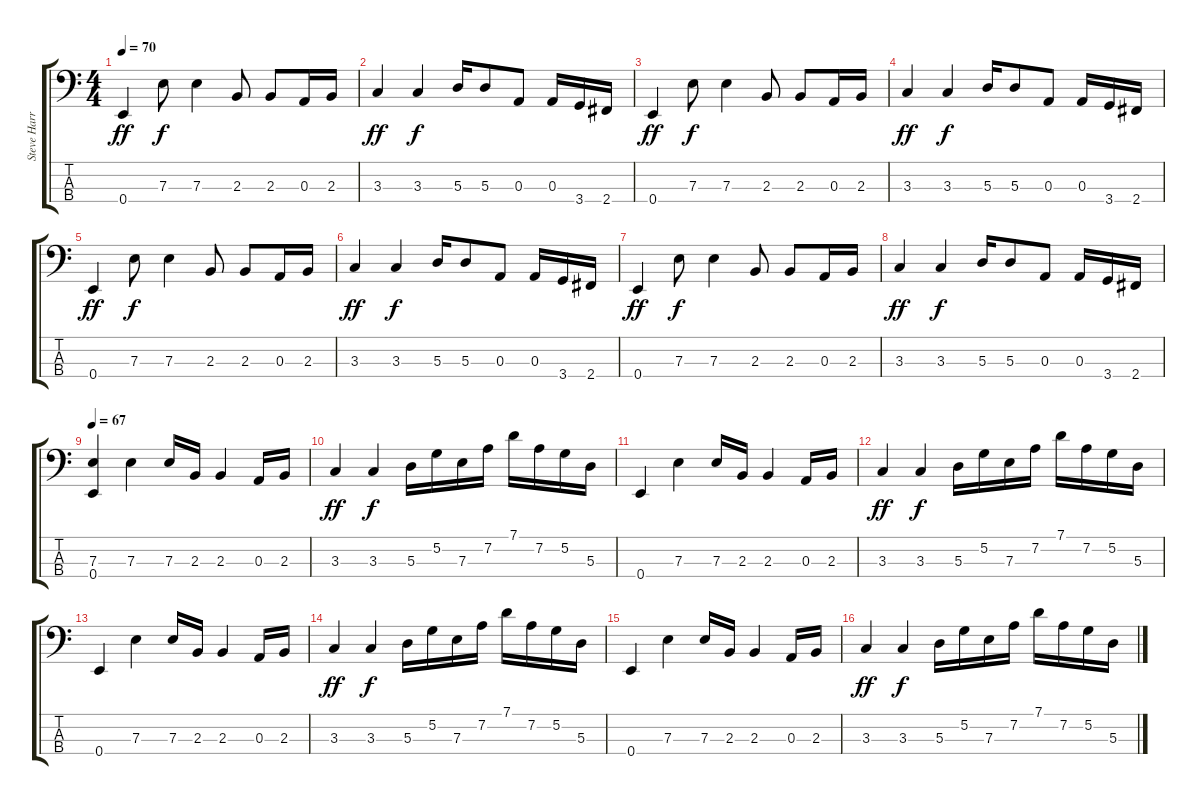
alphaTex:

\track ("Steve Harris" "Steve Harr") {instrument electricbassfinger}
\staff {score tabs}
\tuning (G2 D2 A1 E1) {hide}
\ts (4 4)
\tempo 70
\clef f4
\ks c
0.4.4{dy ff} 7.3.8{dy f} 7.3.4 2.3.8 2.3.8 0.3.16 2.3.16 |
3.3.4{dy ff} 3.3.4{dy f} 5.3.16 5.3.8 0.3.8 0.3.16 3.4.16 2.4.16 |
0.4.4{dy ff} 7.3.8{dy f} 7.3.4 2.3.8 2.3.8 0.3.16 2.3.16 |
3.3.4{dy ff} 3.3.4{dy f} 5.3.16 5.3.8 0.3.8 0.3.16 3.4.16 2.4.16 |
0.4.4{dy ff} 7.3.8{dy f} 7.3.4 2.3.8 2.3.8 0.3.16 2.3.16 |
3.3.4{dy ff} 3.3.4{dy f} 5.3.16 5.3.8 0.3.8 0.3.16 3.4.16 2.4.16 |
0.4.4{dy ff} 7.3.8{dy f} 7.3.4 2.3.8 2.3.8 0.3.16 2.3.16 |
3.3.4{dy ff} 3.3.4{dy f} 5.3.16 5.3.8 0.3.8 0.3.16 3.4.16 2.4.16 |
\tempo 67
(7.3 0.4).4 7.3.4 7.3.16 2.3.16 2.3.4 0.3.16 2.3.16 |
3.3.4{dy ff} 3.3.4{dy f} 5.3.16 5.2.16 7.3.16 7.2.16 7.1.16 7.2.16 5.2.16 5.3.16 |
0.4.4 7.3.4 7.3.16 2.3.16 2.3.4 0.3.16 2.3.16 |
3.3.4{dy ff} 3.3.4{dy f} 5.3.16 5.2.16 7.3.16 7.2.16 7.1.16 7.2.16 5.2.16 5.3.16 |
0.4.4 7.3.4 7.3.16 2.3.16 2.3.4 0.3.16 2.3.16 |
3.3.4{dy ff} 3.3.4{dy f} 5.3.16 5.2.16 7.3.16 7.2.16 7.1.16 7.2.16 5.2.16 5.3.16 |
0.4.4 7.3.4 7.3.16 2.3.16 2.3.4 0.3.16 2.3.16 |
3.3.4{dy ff} 3.3.4{dy f} 5.3.16 5.2.16 7.3.16 7.2.16 7.1.16 7.2.16 5.2.16 5.3.16
